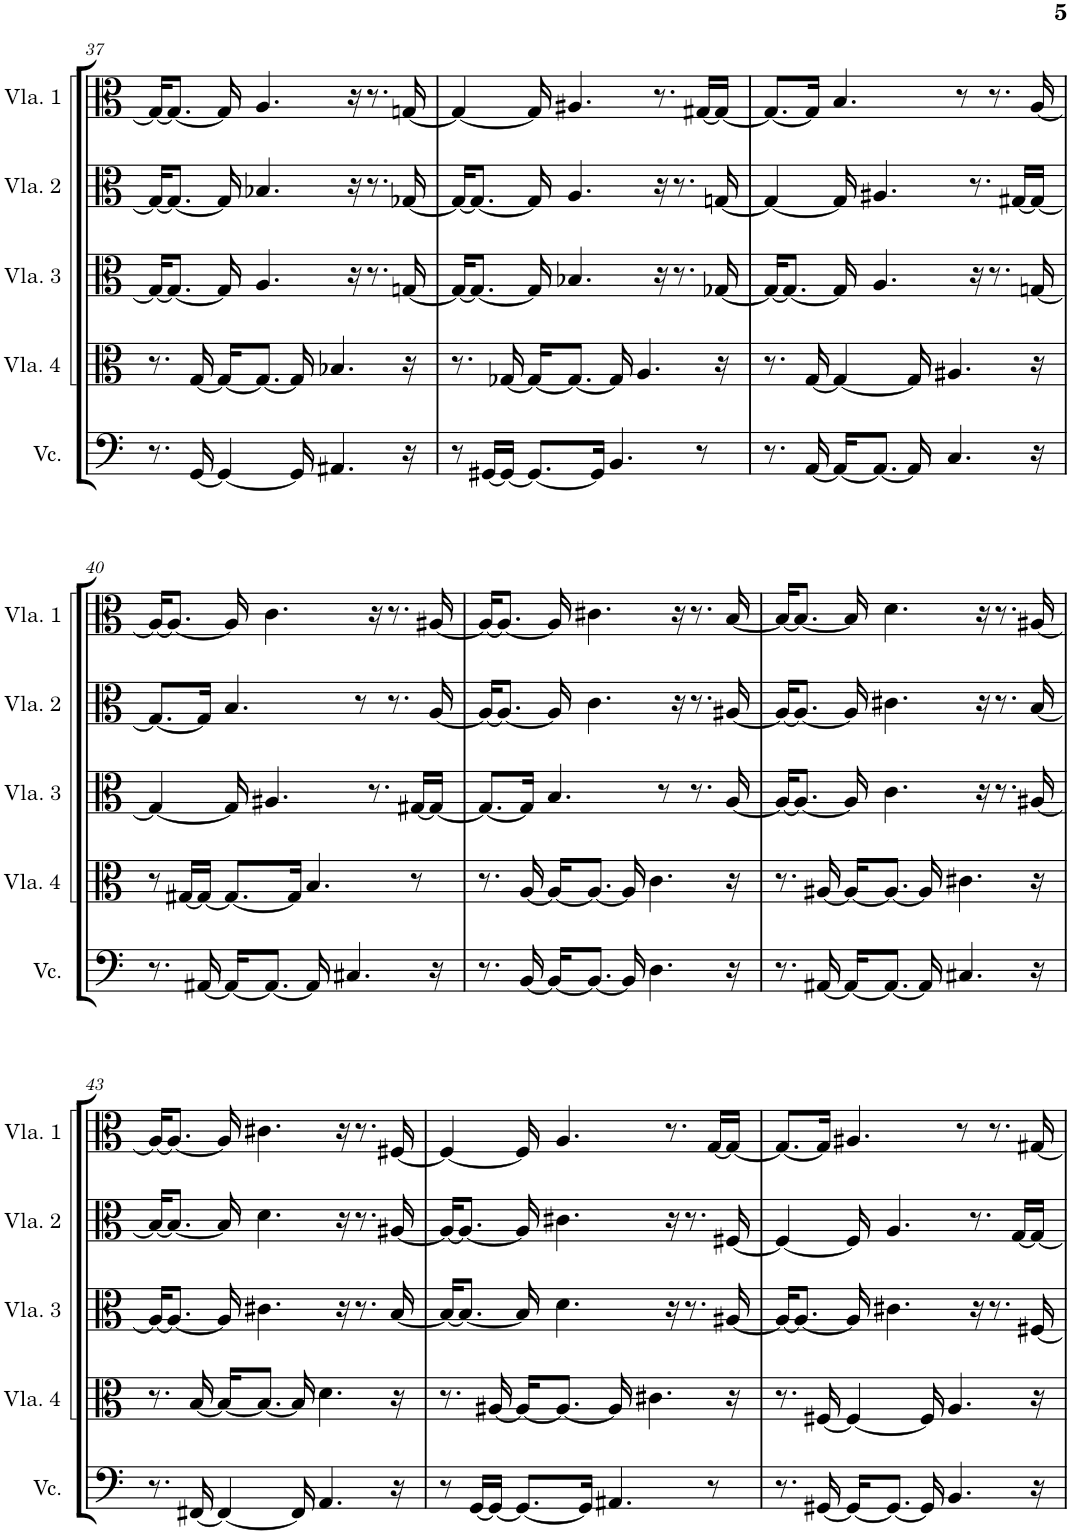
**kern	**kern	**kern	**kern	**kern
*part5	*part4	*part3	*part2	*part1
*staff5	*staff4	*staff3	*staff2	*staff1
*I"Violoncelo	*I"Viola 4	*I"Viola 3	*I"Viola 2	*I"Viola 1
*I'Vc.	*I'Vla. 4	*I'Vla. 3	*I'Vla. 2	*I'Vla. 1
!!LO:PB:g=z
*clefF4	*clefC3	*clefC3	*clefC3	*clefC3
*k[]	*k[]	*k[]	*k[]	*k[]
*M4/4	*M4/4	*M4/4	*M4/4	*M4/4
=37	=37	=37	=37	=37
8.r	8.r	16G-/KL_	16G/KL_	16G-/KL_
.	.	8.G-/J_	8.G/J_	8.G-/J_
[16GG/	[16G/	.	.	.
4GG/_	16G/KL_	16G-/]	16G/]	16G-/]
.	8.G/J_	4.A/	4.B-X/	4.A/
16GG/]	16G/]	.	.	.
4.AA#X/	4.B-X/	.	.	.
.	.	16r	16r	16r
.	.	8.r	8.r	8.r
16r	16r	[16Gn/	[16G-X/	[16Gn/
=38	=38	=38	=38	=38
8r	8.r	16G/KL_	16G-/KL_	4G/_
.	.	8.G/J_	8.G-/J_	.
[16GG#X/LL	.	.	.	.
16GG#/JJ_	[16G-X/	.	.	.
8.GG#/L_	16G-/KL_	16G/]	16G-/]	16G/]
.	8.G-/J_	4.B-X/	4.A/	4.A#X/
16GG#/Jk]	.	.	.	.
4.BB/	16G-/]	.	.	.
.	4.A/	.	.	.
.	.	16r	16r	8.r
.	.	8.r	8.r	.
8r	.	.	.	[16G#X/LL
.	16r	[16G-X/	[16Gn/	16G#/JJ_
=39	=39	=39	=39	=39
8.r	8.r	16G-/KL_	4G/_	8.G#/L_
.	.	8.G-/J_	.	.
[16AA/	[16G/	.	.	16G#/Jk]
16AA/KL_	4G/_	16G-/]	16G/]	4.B/
8.AA/J_	.	4.A/	4.A#X/	.
16AA/]	16G/]	.	.	.
4.C/	4.A#X/	.	.	.
.	.	.	.	8r
.	.	16r	8.r	.
.	.	8.r	.	8.r
.	.	.	[16G#X/LL	.
16r	16r	[16Gn/	16G#/JJ_	[16A/
!!LO:LB:g=z
=40	=40	=40	=40	=40
8.r	8r	4G/_	8.G#/L_	16A/KL_
.	.	.	.	8.A/J_
.	[16G#X/LL	.	.	.
[16AA#X/	16G#/JJ_	.	16G#/Jk]	.
16AA#/KL_	8.G#/L_	16G/]	4.B/	16A/]
8.AA#/J_	.	4.A#X/	.	4.c\
.	16G#/Jk]	.	.	.
16AA#/]	4.B/	.	.	.
4.C#X/	.	.	.	.
.	.	.	8r	.
.	.	8.r	.	16r
.	.	.	8.r	8.r
.	8r	[16G#X/LL	.	.
16r	.	16G#/JJ_	[16A/	[16A#X/
=41	=41	=41	=41	=41
8.r	8.r	8.G#/L_	16A/KL_	16A#/KL_
.	.	.	8.A/J_	8.A#/J_
[16BB/	[16A/	16G#/Jk]	.	.
16BB/KL_	16A/KL_	4.B/	16A/]	16A#/]
8.BB/J_	8.A/J_	.	4.c\	4.c#X\
16BB/]	16A/]	.	.	.
4.D\	4.c\	.	.	.
.	.	8r	.	.
.	.	.	16r	16r
.	.	8.r	8.r	8.r
16r	16r	[16A/	[16A#X/	[16B/
=42	=42	=42	=42	=42
8.r	8.r	16A/KL_	16A#/KL_	16B/KL_
.	.	8.A/J_	8.A#/J_	8.B/J_
[16AA#X/	[16A#X/	.	.	.
16AA#/KL_	16A#/KL_	16A/]	16A#/]	16B/]
8.AA#/J_	8.A#/J_	4.c\	4.c#X\	4.d\
16AA#/]	16A#/]	.	.	.
4.C#X/	4.c#X\	.	.	.
.	.	16r	16r	16r
.	.	8.r	8.r	8.r
16r	16r	[16A#X/	[16B/	[16A#X/
!!LO:LB:g=z
=43	=43	=43	=43	=43
8.r	8.r	16A#/KL_	16B/KL_	16A#/KL_
.	.	8.A#/J_	8.B/J_	8.A#/J_
[16FF#X/	[16B/	.	.	.
4FF#/_	16B/KL_	16A#/]	16B/]	16A#/]
.	8.B/J_	4.c#X\	4.d\	4.c#X\
16FF#/]	16B/]	.	.	.
4.AA/	4.d\	.	.	.
.	.	16r	16r	16r
.	.	8.r	8.r	8.r
16r	16r	[16B/	[16A#X/	[16F#X/
=44	=44	=44	=44	=44
8r	8.r	16B/KL_	16A#/KL_	4F#/_
.	.	8.B/J_	8.A#/J_	.
[16GG/LL	.	.	.	.
16GG/JJ_	[16A#X/	.	.	.
8.GG/L_	16A#/KL_	16B/]	16A#/]	16F#/]
.	8.A#/J_	4.d\	4.c#X\	4.A/
16GG/Jk]	.	.	.	.
4.AA#X/	16A#/]	.	.	.
.	4.c#X\	.	.	.
.	.	16r	16r	8.r
.	.	8.r	8.r	.
8r	.	.	.	[16G/LL
.	16r	[16A#X/	[16F#X/	16G/JJ_
=45	=45	=45	=45	=45
8.r	8.r	16A#/KL_	4F#/_	8.G/L_
.	.	8.A#/J_	.	.
[16GG#X/	[16F#X/	.	.	16G/Jk]
16GG#/KL_	4F#/_	16A#/]	16F#/]	4.A#X/
8.GG#/J_	.	4.c#X\	4.A/	.
16GG#/]	16F#/]	.	.	.
4.BB/	4.A/	.	.	.
.	.	.	.	8r
.	.	16r	8.r	.
.	.	8.r	.	8.r
.	.	.	[16G/LL	.
16r	16r	[16F#X/	16G/JJ_	[16G#X/
=	=	=	=	=
*-	*-	*-	*-	*-
